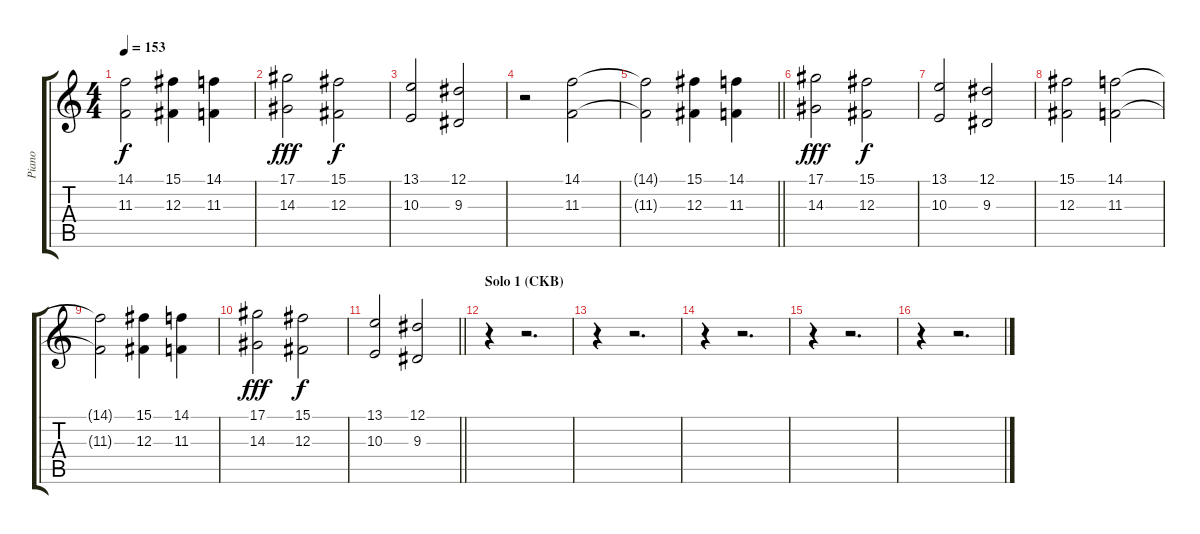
\track ("Piano" "Piano") {instrument acousticgrandpiano}
\staff {score tabs}
\tuning (Eb4 Bb3 Gb3 Db3 Ab2 Db2) {hide}
\ts (4 4)
\tempo 153
\clef g2
\ks c
(14.1{t} 11.3{t}).2{dy f} (15.1 12.3).4 (14.1 11.3).4 |
(17.1 14.3).2{dy fff} (15.1 12.3).2{dy f} |
(13.1 10.3).2 (12.1 9.3).2 |
r.2 (14.1 11.3).2 |
\barLineRight lightlight
(14.1{t} 11.3{t}).2 (15.1 12.3).4 (14.1 11.3).4 |
(17.1 14.3).2{dy fff} (15.1 12.3).2{dy f} |
(13.1 10.3).2 (12.1 9.3).2 |
(15.1 12.3).2 (14.1 11.3).2 |
(14.1{t} 11.3{t}).2 (15.1 12.3).4 (14.1 11.3).4 |
(17.1 14.3).2{dy fff} (15.1 12.3).2{dy f} |
\barLineRight lightlight
(13.1 10.3).2 (12.1 9.3).2 |
\section ("" "Solo 1 (CKB)")
r.4 r.2{d} |
r.4 r.2{d} |
r.4 r.2{d} |
r.4 r.2{d} |
r.4 r.2{d}
